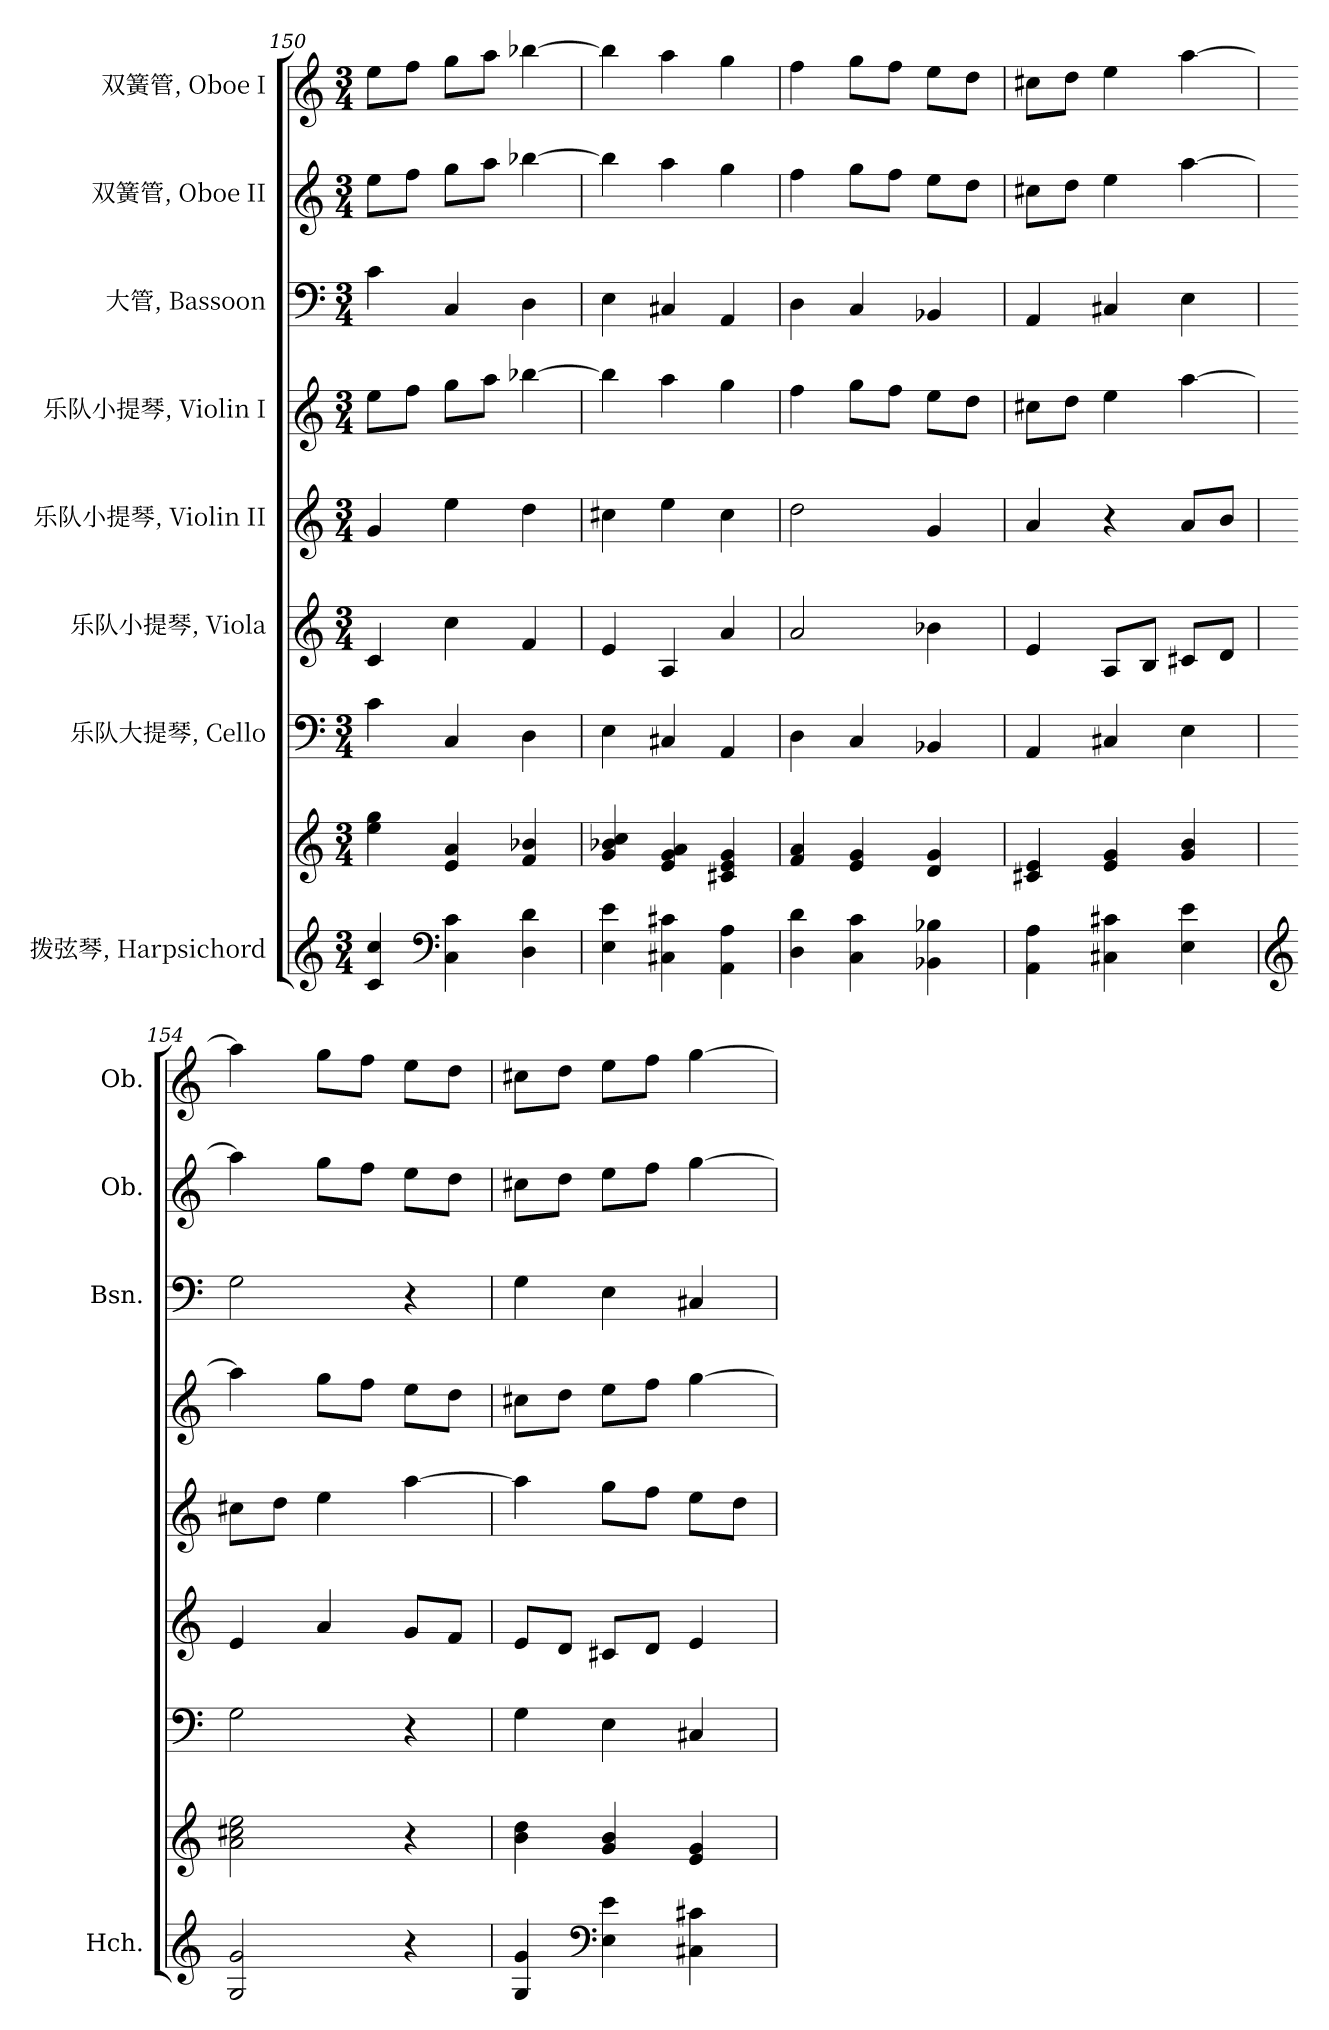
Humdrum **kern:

**kern	**kern	**kern	**kern	**kern	**kern	**kern	**kern	**kern
*part8	*part8	*part7	*part6	*part5	*part4	*part3	*part2	*part1
*staff9	*staff8	*staff7	*staff6	*staff5	*staff4	*staff3	*staff2	*staff1
*I"拨弦琴, Harpsichord	*	*I"乐队大提琴, Cello	*I"乐队小提琴, Viola	*I"乐队小提琴, Violin II	*I"乐队小提琴, Violin I	*I"大管, Bassoon	*I"双簧管, Oboe II	*I"双簧管, Oboe I
*I'Hch.	*	*	*	*	*	*I'Bsn.	*I'Ob.	*I'Ob.
*clefG2	*clefG2	*clefF4	*clefG2	*clefG2	*clefG2	*clefF4	*clefG2	*clefG2
*k[]	*k[]	*k[]	*k[]	*k[]	*k[]	*k[]	*k[]	*k[]
*M3/4	*M3/4	*M3/4	*M3/4	*M3/4	*M3/4	*M3/4	*M3/4	*M3/4
=150	=150	=150	=150	=150	=150	=150	=150	=150
4c/ 4cc/	4ee\ 4gg\	4c\	4c/	4g/	8ee\L	4c\	8ee\L	8ee\L
.	.	.	.	.	8ff\J	.	8ff\J	8ff\J
*clefF4	*	*	*	*	*	*	*	*
4C\ 4c\	4e/ 4a/	4C/	4cc\	4ee\	8gg\L	4C/	8gg\L	8gg\L
.	.	.	.	.	8aa\J	.	8aa\J	8aa\J
4D\ 4d\	4f/ 4b-X/	4D\	4f/	4dd\	[4bb-X\	4D\	[4bb-X\	[4bb-X\
=151	=151	=151	=151	=151	=151	=151	=151	=151
4E\ 4e\	4g/ 4b-X/ 4cc/	4E\	4e/	4cc#X\	4bb-\]	4E\	4bb-\]	4bb-\]
4C#X\ 4c#X\	4e/ 4g/ 4a/	4C#X/	4A/	4ee\	4aa\	4C#X/	4aa\	4aa\
4AA\ 4A\	4c#X/ 4e/ 4g/	4AA/	4a/	4cc#\	4gg\	4AA/	4gg\	4gg\
=152	=152	=152	=152	=152	=152	=152	=152	=152
4D\ 4d\	4f/ 4a/	4D\	2a/	2dd\	4ff\	4D\	4ff\	4ff\
4C\ 4c\	4e/ 4g/	4C/	.	.	8gg\L	4C/	8gg\L	8gg\L
.	.	.	.	.	8ff\J	.	8ff\J	8ff\J
4BB-X\ 4B-X\	4d/ 4g/	4BB-X/	4b-X\	4g/	8ee\L	4BB-X/	8ee\L	8ee\L
.	.	.	.	.	8dd\J	.	8dd\J	8dd\J
=153	=153	=153	=153	=153	=153	=153	=153	=153
4AA\ 4A\	4c#X/ 4e/	4AA/	4e/	4a/	8cc#X\L	4AA/	8cc#X\L	8cc#X\L
.	.	.	.	.	8dd\J	.	8dd\J	8dd\J
4C#X\ 4c#X\	4e/ 4g/	4C#X/	8A/L	4r	4ee\	4C#X/	4ee\	4ee\
.	.	.	8B/J	.	.	.	.	.
4E\ 4e\	4g/ 4b/	4E\	8c#X/L	8a/L	[4aa\	4E\	[4aa\	[4aa\
.	.	.	8d/J	8b/J	.	.	.	.
!!LO:PB:g=z
=154	=154	=154	=154	=154	=154	=154	=154	=154
*clefG2	*	*	*	*	*	*	*	*
2G/ 2g/	2a\ 2cc#X\ 2ee\	2G\	4e/	8cc#X\L	4aa\]	2G\	4aa\]	4aa\]
.	.	.	.	8dd\J	.	.	.	.
.	.	.	4a/	4ee\	8gg\L	.	8gg\L	8gg\L
.	.	.	.	.	8ff\J	.	8ff\J	8ff\J
4r	4r	4r	8g/L	[4aa\	8ee\L	4r	8ee\L	8ee\L
.	.	.	8f/J	.	8dd\J	.	8dd\J	8dd\J
=155	=155	=155	=155	=155	=155	=155	=155	=155
4G/ 4g/	4b\ 4dd\	4G\	8e/L	4aa\]	8cc#X\L	4G\	8cc#X\L	8cc#X\L
.	.	.	8d/J	.	8dd\J	.	8dd\J	8dd\J
*clefF4	*	*	*	*	*	*	*	*
4E\ 4e\	4g/ 4b/	4E\	8c#X/L	8gg\L	8ee\L	4E\	8ee\L	8ee\L
.	.	.	8d/J	8ff\J	8ff\J	.	8ff\J	8ff\J
4C#X\ 4c#X\	4e/ 4g/	4C#X/	4e/	8ee\L	[4gg\	4C#X/	[4gg\	[4gg\
.	.	.	.	8dd\J	.	.	.	.
=	=	=	=	=	=	=	=	=
*-	*-	*-	*-	*-	*-	*-	*-	*-
